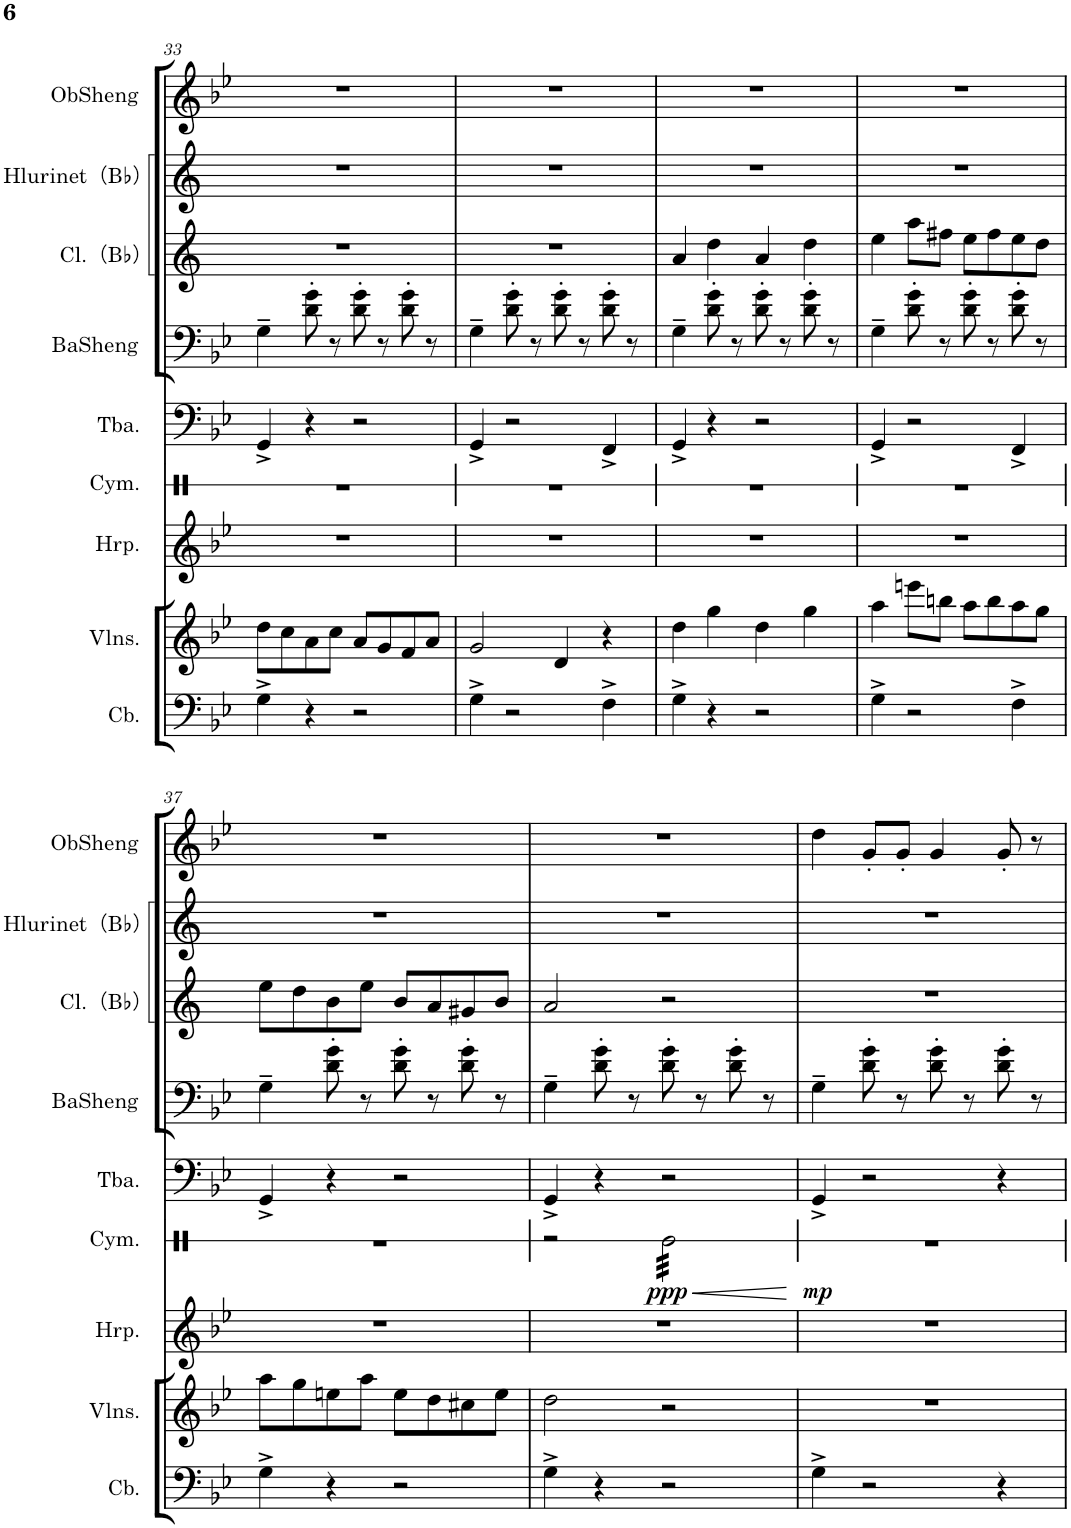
**kern	**kern	**kern	**kern	**dynam	**kern	**kern	**kern	**kern	**kern
*part9	*part8	*part7	*part6	*part6	*part5	*part4	*part3	*part2	*part1
*staff9	*staff8	*staff7	*staff6	*staff6	*staff5	*staff4	*staff3	*staff2	*staff1
*I"低音提琴	*I"西洋四胡	*I"西洋筝	*I"铜钹	*	*I"大号	*I"西洋大笙	*I"单簧管（Bb）	*I"西洋葫芦丝（Bb）	*I"西洋双簧笙
!!LO:PB:g=z
*clefF4	*clefG2	*clefG2	*clefX	*	*clefF4	*clefF4	*clefG2	*clefG2	*clefG2
*Trd7c12	*	*	*	*	*	*	*Trd1c2	*Trd1c2	*
*k[b-e-]	*k[b-e-]	*k[b-e-]	*k[]	*	*k[b-e-]	*k[b-e-]	*k[]	*k[]	*k[b-e-]
*M4/4	*M4/4	*M4/4	*M4/4	*	*M4/4	*M4/4	*M4/4	*M4/4	*M4/4
=33	=33	=33	=33	=33	=33	=33	=33	=33	=33
4G^\	8dd\L	1r	1r	.	4GG^/	4G~\	1r	1r	1r
.	8cc\	.	.	.	.	.	.	.	.
4r	8a\	.	.	.	4r	8d\' 8g\'	.	.	.
.	8cc\J	.	.	.	.	8r	.	.	.
2r	8a/L	.	.	.	2r	8d\' 8g\'	.	.	.
.	8g/	.	.	.	.	8r	.	.	.
.	8f/	.	.	.	.	8d\' 8g\'	.	.	.
.	8a/J	.	.	.	.	8r	.	.	.
=34	=34	=34	=34	=34	=34	=34	=34	=34	=34
4G^\	2g/	1r	1r	.	4GG^/	4G~\	1r	1r	1r
2r	.	.	.	.	2r	8d\' 8g\'	.	.	.
.	.	.	.	.	.	8r	.	.	.
.	4d/	.	.	.	.	8d\' 8g\'	.	.	.
.	.	.	.	.	.	8r	.	.	.
4F^\	4r	.	.	.	4FF^/	8d\' 8g\'	.	.	.
.	.	.	.	.	.	8r	.	.	.
=35	=35	=35	=35	=35	=35	=35	=35	=35	=35
4G^\	4dd\	1r	1r	.	4GG^/	4G~\	4a/	1r	1r
4r	4gg\	.	.	.	4r	8d\' 8g\'	4dd\	.	.
.	.	.	.	.	.	8r	.	.	.
2r	4dd\	.	.	.	2r	8d\' 8g\'	4a/	.	.
.	.	.	.	.	.	8r	.	.	.
.	4gg\	.	.	.	.	8d\' 8g\'	4dd\	.	.
.	.	.	.	.	.	8r	.	.	.
=36	=36	=36	=36	=36	=36	=36	=36	=36	=36
4G^\	4aa\	1r	1r	.	4GG^/	4G~\	4ee\	1r	1r
2r	8eeen\L	.	.	.	2r	8d\' 8g\'	8aa\L	.	.
.	8bbn\J	.	.	.	.	8r	8ff#X\J	.	.
.	8aa\L	.	.	.	.	8d\' 8g\'	8ee\L	.	.
.	8bb\	.	.	.	.	8r	8ff#\	.	.
4F^\	8aa\	.	.	.	4FF^/	8d\' 8g\'	8ee\	.	.
.	8gg\J	.	.	.	.	8r	8dd\J	.	.
!!LO:LB:g=z
=37	=37	=37	=37	=37	=37	=37	=37	=37	=37
4G^\	8aa\L	1r	1r	.	4GG^/	4G~\	8ee\L	1r	1r
.	8gg\	.	.	.	.	.	8dd\	.	.
4r	8een\	.	.	.	4r	8d\' 8g\'	8b\	.	.
.	8aa\J	.	.	.	.	8r	8ee\J	.	.
2r	8ee\L	.	.	.	2r	8d\' 8g\'	8b/L	.	.
.	8dd\	.	.	.	.	8r	8a/	.	.
.	8cc#X\	.	.	.	.	8d\' 8g\'	8g#X/	.	.
.	8ee\J	.	.	.	.	8r	8b/J	.	.
=38	=38	=38	=38	=38	=38	=38	=38	=38	=38
4G^\	2dd\	1r	2r	.	4GG^/	4G~\	2a/	1r	1r
4r	.	.	.	.	4r	8d\' 8g\'	.	.	.
.	.	.	.	.	.	8r	.	.	.
!	!	!	!	!LO:HP:b	!	!	!	!	!
!	!	!	!	!LO:DY:n=1:b	!	!	!	!	!
*	*	*	*tremolo	*	*	*	*	*	*
2r	2r	.	32Re\LLL	< ppp	2r	8d\' 8g\'	2r	.	.
.	.	.	32Re\	.	.	.	.	.	.
.	.	.	32Re\	.	.	.	.	.	.
.	.	.	32Re\	.	.	.	.	.	.
.	.	.	32Re\	.	.	8r	.	.	.
.	.	.	32Re\	.	.	.	.	.	.
.	.	.	32Re\	.	.	.	.	.	.
.	.	.	32Re\	.	.	.	.	.	.
.	.	.	32Re\	.	.	8d\' 8g\'	.	.	.
.	.	.	32Re\	.	.	.	.	.	.
.	.	.	32Re\	.	.	.	.	.	.
.	.	.	32Re\	.	.	.	.	.	.
.	.	.	32Re\	.	.	8r	.	.	.
.	.	.	32Re\	.	.	.	.	.	.
.	.	.	32Re\	.	.	.	.	.	.
.	.	.	32Re\JJJ	.	.	.	.	.	.
*	*	*	*Xtremolo	*	*	*	*	*	*
.	.	.	.	[	.	.	.	.	.
=39	=39	=39	=39	=39	=39	=39	=39	=39	=39
!	!	!	!	!LO:DY:b	!	!	!	!	!
4G^\	1r	1r	1r	mp	4GG^/	4G~\	1r	1r	4dd\
2r	.	.	.	.	2r	8d\' 8g\'	.	.	8g'/L
.	.	.	.	.	.	8r	.	.	8g'/J
.	.	.	.	.	.	8d\' 8g\'	.	.	4g/
.	.	.	.	.	.	8r	.	.	.
4r	.	.	.	.	4r	8d\' 8g\'	.	.	8g'/
.	.	.	.	.	.	8r	.	.	8r
=	=	=	=	=	=	=	=	=	=
*-	*-	*-	*-	*-	*-	*-	*-	*-	*-
